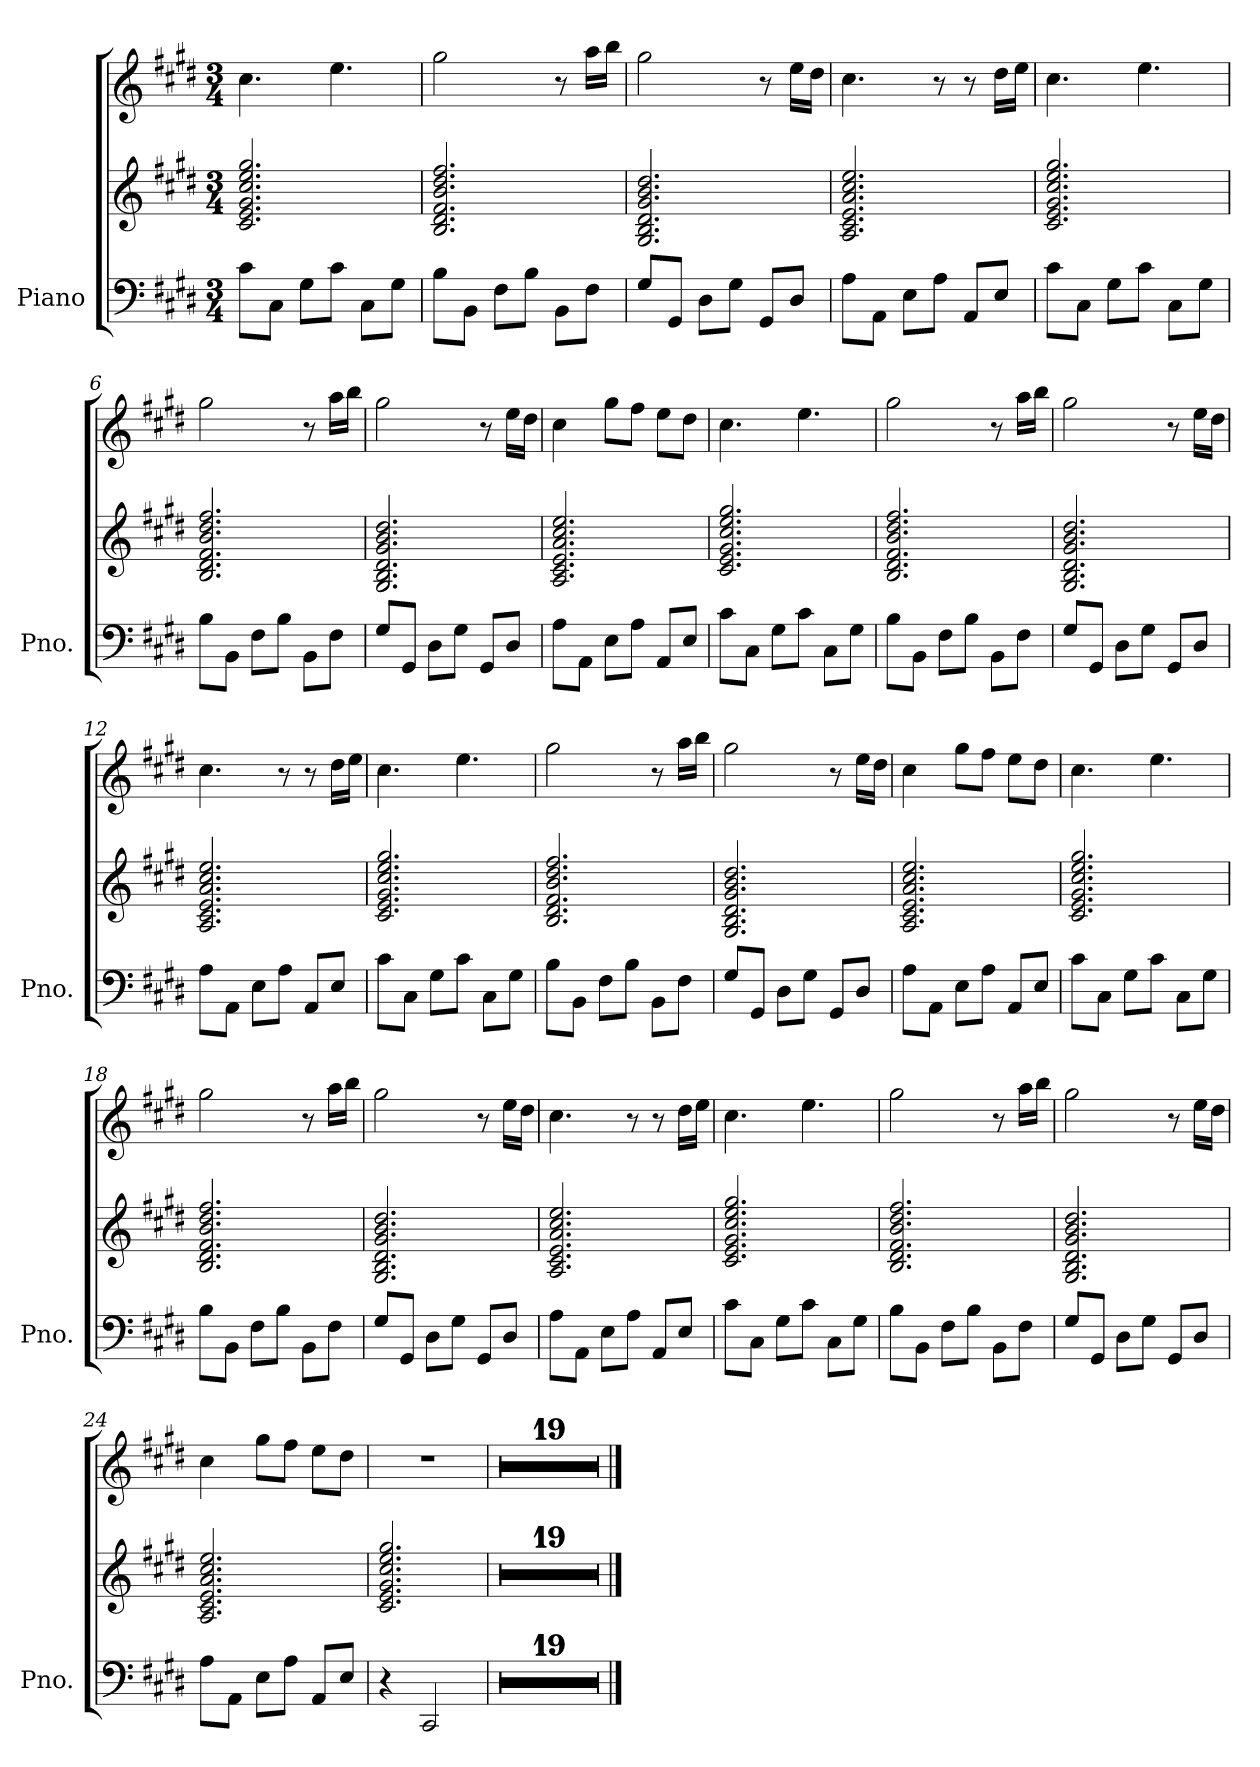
**kern	**kern	**kern
*part1	*part1	*part1
*staff3	*staff2	*staff1
*I"Piano	*	*
*I'Pno.	*	*
*clefF4	*clefG2	*clefG2
*k[f#c#g#d#]	*k[f#c#g#d#]	*k[f#c#g#d#]
*M3/4	*M3/4	*M3/4
*MM80	*MM80	*MM80
=1	=1	=1
8c#\L	2.c#/ 2.e/ 2.g#/ 2.cc#/ 2.ee/ 2.gg#/	4.cc#\
8C#\J	.	.
8G#\L	.	.
*	*	*MM80
8c#\J	.	4.ee\
8C#\L	.	.
8G#\J	.	.
=2	=2	=2
8B\L	2.B/ 2.d#/ 2.f#/ 2.b/ 2.dd#/ 2.ff#/	2gg#\
8BB\J	.	.
8F#\L	.	.
8B\J	.	.
8BB\L	.	8r
8F#\J	.	16aa\LL
.	.	16bb\JJ
=3	=3	=3
8G#/L	2.G#/ 2.B/ 2.d#/ 2.g#/ 2.b/ 2.dd#/	2gg#\
8GG#/J	.	.
8D#\L	.	.
8G#\J	.	.
8GG#/L	.	8r
8D#/J	.	16ee\LL
.	.	16dd#\JJ
=4	=4	=4
8A\L	2.A/ 2.c#/ 2.e/ 2.a/ 2.cc#/ 2.ee/	4.cc#\
8AA\J	.	.
8E\L	.	.
8A\J	.	8r
8AA/L	.	8r
8E/J	.	16dd#\LL
.	.	16ee\JJ
=5	=5	=5
8c#\L	2.c#/ 2.e/ 2.g#/ 2.cc#/ 2.ee/ 2.gg#/	4.cc#\
8C#\J	.	.
8G#\L	.	.
8c#\J	.	4.ee\
8C#\L	.	.
8G#\J	.	.
!!LO:LB:g=z
=6	=6	=6
8B\L	2.B/ 2.d#/ 2.f#/ 2.b/ 2.dd#/ 2.ff#/	2gg#\
8BB\J	.	.
8F#\L	.	.
8B\J	.	.
8BB\L	.	8r
8F#\J	.	16aa\LL
.	.	16bb\JJ
=7	=7	=7
8G#/L	2.G#/ 2.B/ 2.d#/ 2.g#/ 2.b/ 2.dd#/	2gg#\
8GG#/J	.	.
8D#\L	.	.
8G#\J	.	.
8GG#/L	.	8r
8D#/J	.	16ee\LL
.	.	16dd#\JJ
=8	=8	=8
8A\L	2.A/ 2.c#/ 2.e/ 2.a/ 2.cc#/ 2.ee/	4cc#\
8AA\J	.	.
8E\L	.	8gg#\L
8A\J	.	8ff#\J
8AA/L	.	8ee\L
8E/J	.	8dd#\J
=9	=9	=9
8c#\L	2.c#/ 2.e/ 2.g#/ 2.cc#/ 2.ee/ 2.gg#/	4.cc#\
8C#\J	.	.
8G#\L	.	.
8c#\J	.	4.ee\
8C#\L	.	.
8G#\J	.	.
=10	=10	=10
8B\L	2.B/ 2.d#/ 2.f#/ 2.b/ 2.dd#/ 2.ff#/	2gg#\
8BB\J	.	.
8F#\L	.	.
8B\J	.	.
8BB\L	.	8r
8F#\J	.	16aa\LL
.	.	16bb\JJ
=11	=11	=11
8G#/L	2.G#/ 2.B/ 2.d#/ 2.g#/ 2.b/ 2.dd#/	2gg#\
8GG#/J	.	.
8D#\L	.	.
8G#\J	.	.
8GG#/L	.	8r
8D#/J	.	16ee\LL
.	.	16dd#\JJ
!!LO:LB:g=z
=12	=12	=12
8A\L	2.A/ 2.c#/ 2.e/ 2.a/ 2.cc#/ 2.ee/	4.cc#\
8AA\J	.	.
8E\L	.	.
8A\J	.	8r
8AA/L	.	8r
8E/J	.	16dd#\LL
.	.	16ee\JJ
=13	=13	=13
8c#\L	2.c#/ 2.e/ 2.g#/ 2.cc#/ 2.ee/ 2.gg#/	4.cc#\
8C#\J	.	.
8G#\L	.	.
8c#\J	.	4.ee\
8C#\L	.	.
8G#\J	.	.
=14	=14	=14
8B\L	2.B/ 2.d#/ 2.f#/ 2.b/ 2.dd#/ 2.ff#/	2gg#\
8BB\J	.	.
8F#\L	.	.
8B\J	.	.
8BB\L	.	8r
8F#\J	.	16aa\LL
.	.	16bb\JJ
=15	=15	=15
8G#/L	2.G#/ 2.B/ 2.d#/ 2.g#/ 2.b/ 2.dd#/	2gg#\
8GG#/J	.	.
8D#\L	.	.
8G#\J	.	.
8GG#/L	.	8r
8D#/J	.	16ee\LL
.	.	16dd#\JJ
=16	=16	=16
8A\L	2.A/ 2.c#/ 2.e/ 2.a/ 2.cc#/ 2.ee/	4cc#\
8AA\J	.	.
8E\L	.	8gg#\L
8A\J	.	8ff#\J
8AA/L	.	8ee\L
8E/J	.	8dd#\J
=17	=17	=17
8c#\L	2.c#/ 2.e/ 2.g#/ 2.cc#/ 2.ee/ 2.gg#/	4.cc#\
8C#\J	.	.
8G#\L	.	.
8c#\J	.	4.ee\
8C#\L	.	.
8G#\J	.	.
!!LO:PB:g=z
=18	=18	=18
8B\L	2.B/ 2.d#/ 2.f#/ 2.b/ 2.dd#/ 2.ff#/	2gg#\
8BB\J	.	.
8F#\L	.	.
8B\J	.	.
8BB\L	.	8r
8F#\J	.	16aa\LL
.	.	16bb\JJ
=19	=19	=19
8G#/L	2.G#/ 2.B/ 2.d#/ 2.g#/ 2.b/ 2.dd#/	2gg#\
8GG#/J	.	.
8D#\L	.	.
8G#\J	.	.
8GG#/L	.	8r
8D#/J	.	16ee\LL
.	.	16dd#\JJ
=20	=20	=20
8A\L	2.A/ 2.c#/ 2.e/ 2.a/ 2.cc#/ 2.ee/	4.cc#\
8AA\J	.	.
8E\L	.	.
8A\J	.	8r
8AA/L	.	8r
8E/J	.	16dd#\LL
.	.	16ee\JJ
=21	=21	=21
8c#\L	2.c#/ 2.e/ 2.g#/ 2.cc#/ 2.ee/ 2.gg#/	4.cc#\
8C#\J	.	.
8G#\L	.	.
8c#\J	.	4.ee\
8C#\L	.	.
8G#\J	.	.
=22	=22	=22
8B\L	2.B/ 2.d#/ 2.f#/ 2.b/ 2.dd#/ 2.ff#/	2gg#\
8BB\J	.	.
8F#\L	.	.
8B\J	.	.
8BB\L	.	8r
8F#\J	.	16aa\LL
.	.	16bb\JJ
!!LO:LB:g=z
=23	=23	=23
8G#/L	2.G#/ 2.B/ 2.d#/ 2.g#/ 2.b/ 2.dd#/	2gg#\
8GG#/J	.	.
8D#\L	.	.
8G#\J	.	.
8GG#/L	.	8r
8D#/J	.	16ee\LL
.	.	16dd#\JJ
=24	=24	=24
8A\L	2.A/ 2.c#/ 2.e/ 2.a/ 2.cc#/ 2.ee/	4cc#\
8AA\J	.	.
8E\L	.	8gg#\L
8A\J	.	8ff#\J
8AA/L	.	8ee\L
8E/J	.	8dd#\J
=25	=25	=25
4r	2.c#/ 2.e/ 2.g#/ 2.cc#/ 2.ee/ 2.gg#/	2.r
2CC#/	.	.
=26	=26	=26
2.r	2.r	2.r
=27	=27	=27
2.r	2.r	2.r
=28	=28	=28
2.r	2.r	2.r
=29	=29	=29
2.r	2.r	2.r
=30	=30	=30
2.r	2.r	2.r
=31	=31	=31
2.r	2.r	2.r
=32	=32	=32
2.r	2.r	2.r
=33	=33	=33
2.r	2.r	2.r
=34	=34	=34
2.r	2.r	2.r
=35	=35	=35
2.r	2.r	2.r
!!LO:LB:g=z
=36	=36	=36
2.r	2.r	2.r
=37	=37	=37
2.r	2.r	2.r
=38	=38	=38
2.r	2.r	2.r
=39	=39	=39
2.r	2.r	2.r
=40	=40	=40
2.r	2.r	2.r
=41	=41	=41
2.r	2.r	2.r
=42	=42	=42
2.r	2.r	2.r
=43	=43	=43
2.r	2.r	2.r
=44	=44	=44
2.r	2.r	2.r
==	==	==
*-	*-	*-
